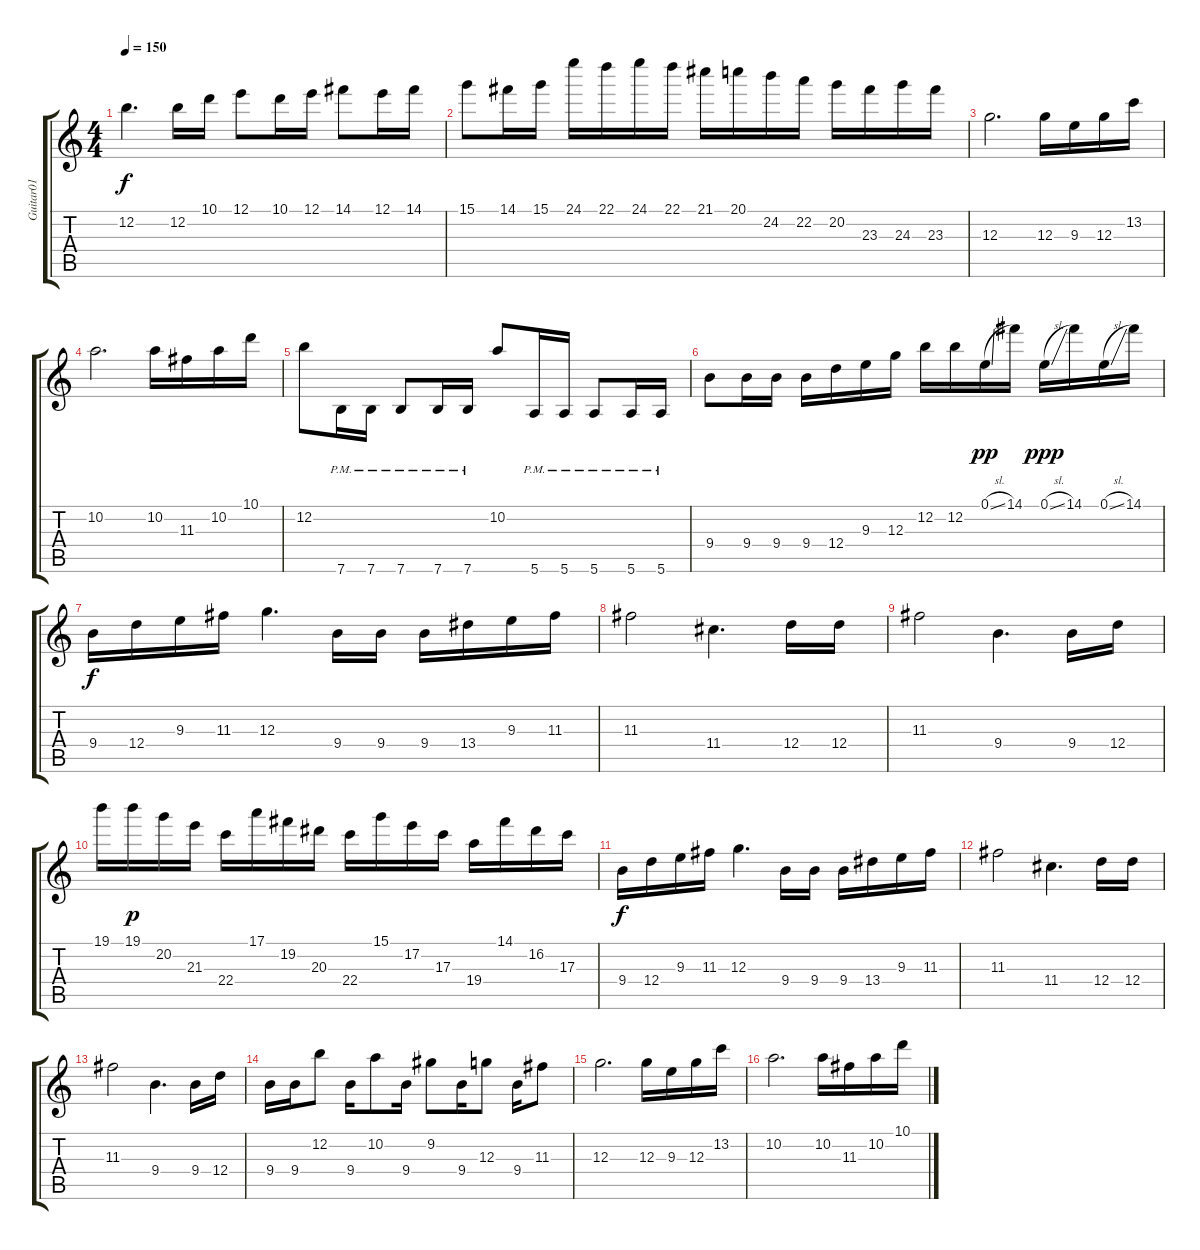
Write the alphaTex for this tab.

\track ("Guitar01" "Guitar01") {instrument distortionguitar}
\staff {score tabs}
\tuning (E4 B3 G3 D3 A2 E2) {hide}
\ts (4 4)
\tempo 150
\clef g2
\ks c
12.2.4{d dy f} 12.2.16 10.1.16 12.1.8 10.1.16 12.1.16 14.1.8 12.1.16 14.1.16 |
15.1.8 14.1.16 15.1.16 24.1.16 22.1.16 24.1.16 22.1.16 21.1.16 20.1.16 24.2.16 22.2.16 20.2.16 23.3.16 24.3.16 23.3.16 |
12.3.2{d} 12.3.16 9.3.16 12.3.16 13.2.16 |
10.2.2{d} 10.2.16 11.3.16 10.2.16 10.1.16 |
12.2.8 7.6{pm}.16 7.6{pm}.16 7.6{pm}.8 7.6{pm}.16 7.6{pm}.16 10.2.8 5.6{pm}.16 5.6{pm}.16 5.6{pm}.8 5.6{pm}.16 5.6{pm}.16 |
9.4.8 9.4.16 9.4.16 9.4.16 12.4.16 9.3.16 12.3.16 12.2.16 12.2.16 0.1{sl}.16{dy pp} 14.1.16 0.1{sl}.16{dy ppp} 14.1.16 0.1{sl}.16 14.1.16 |
9.4.16{dy f} 12.4.16 9.3.16 11.3.16 12.3.4{d} 9.4.16 9.4.16 9.4.16 13.4.16 9.3.16 11.3.16 |
11.3.2 11.4.4{d} 12.4.16 12.4.16 |
11.3.2 9.4.4{d} 9.4.16 12.4.16 |
19.1.16 19.1.16{dy p} 20.2.16 21.3.16 22.4.16 17.1.16 19.2.16 20.3.16 22.4.16 15.1.16 17.2.16 17.3.16 19.4.16 14.1.16 16.2.16 17.3.16 |
9.4.16{dy f} 12.4.16 9.3.16 11.3.16 12.3.4{d} 9.4.16 9.4.16 9.4.16 13.4.16 9.3.16 11.3.16 |
11.3.2 11.4.4{d} 12.4.16 12.4.16 |
11.3.2 9.4.4{d} 9.4.16 12.4.16 |
9.4.16 9.4.16 12.2.8 9.4.16 10.2.8 9.4.16 9.2.8 9.4.16 12.3.8 9.4.16 11.3.8 |
12.3.2{d} 12.3.16 9.3.16 12.3.16 13.2.16 |
10.2.2{d} 10.2.16 11.3.16 10.2.16 10.1.16
